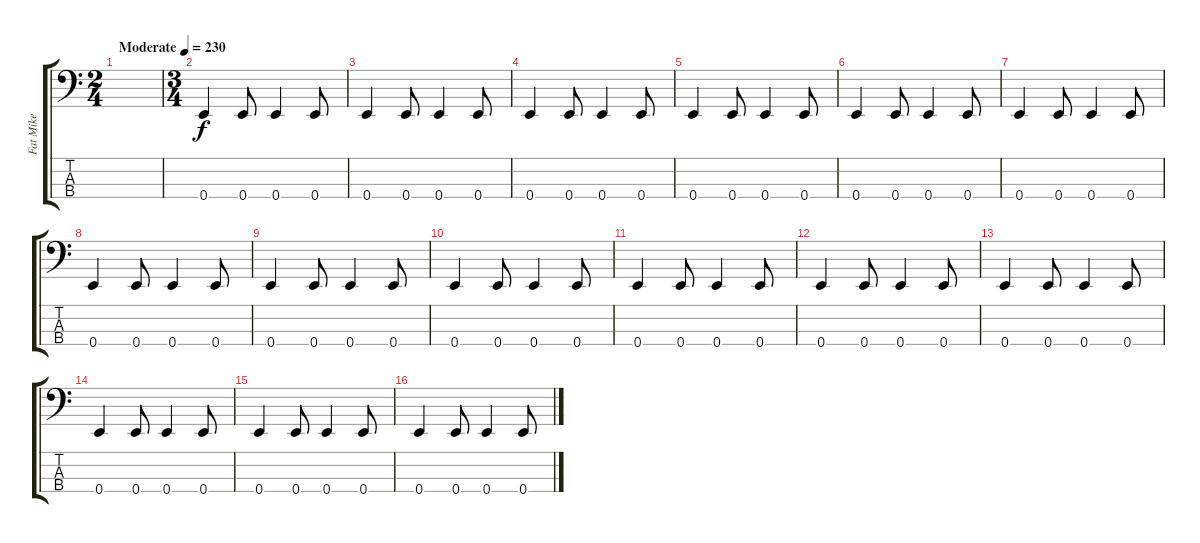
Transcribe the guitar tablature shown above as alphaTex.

\track ("Fat Mike" "Fat Mike") {instrument electricbasspick}
\staff {score tabs}
\tuning (G2 D2 A1 E1) {hide}
\ts (2 4)
\tempo (230 "Moderate")
\clef f4
\ks c
|
\ts (3 4)
0.4.4 0.4.8 0.4.4 0.4.8 |
0.4.4 0.4.8 0.4.4 0.4.8 |
0.4.4 0.4.8 0.4.4 0.4.8 |
0.4.4 0.4.8 0.4.4 0.4.8 |
0.4.4 0.4.8 0.4.4 0.4.8 |
0.4.4 0.4.8 0.4.4 0.4.8 |
0.4.4 0.4.8 0.4.4 0.4.8 |
0.4.4 0.4.8 0.4.4 0.4.8 |
0.4.4 0.4.8 0.4.4 0.4.8 |
0.4.4 0.4.8 0.4.4 0.4.8 |
0.4.4 0.4.8 0.4.4 0.4.8 |
0.4.4 0.4.8 0.4.4 0.4.8 |
0.4.4 0.4.8 0.4.4 0.4.8 |
0.4.4 0.4.8 0.4.4 0.4.8 |
0.4.4 0.4.8 0.4.4 0.4.8
